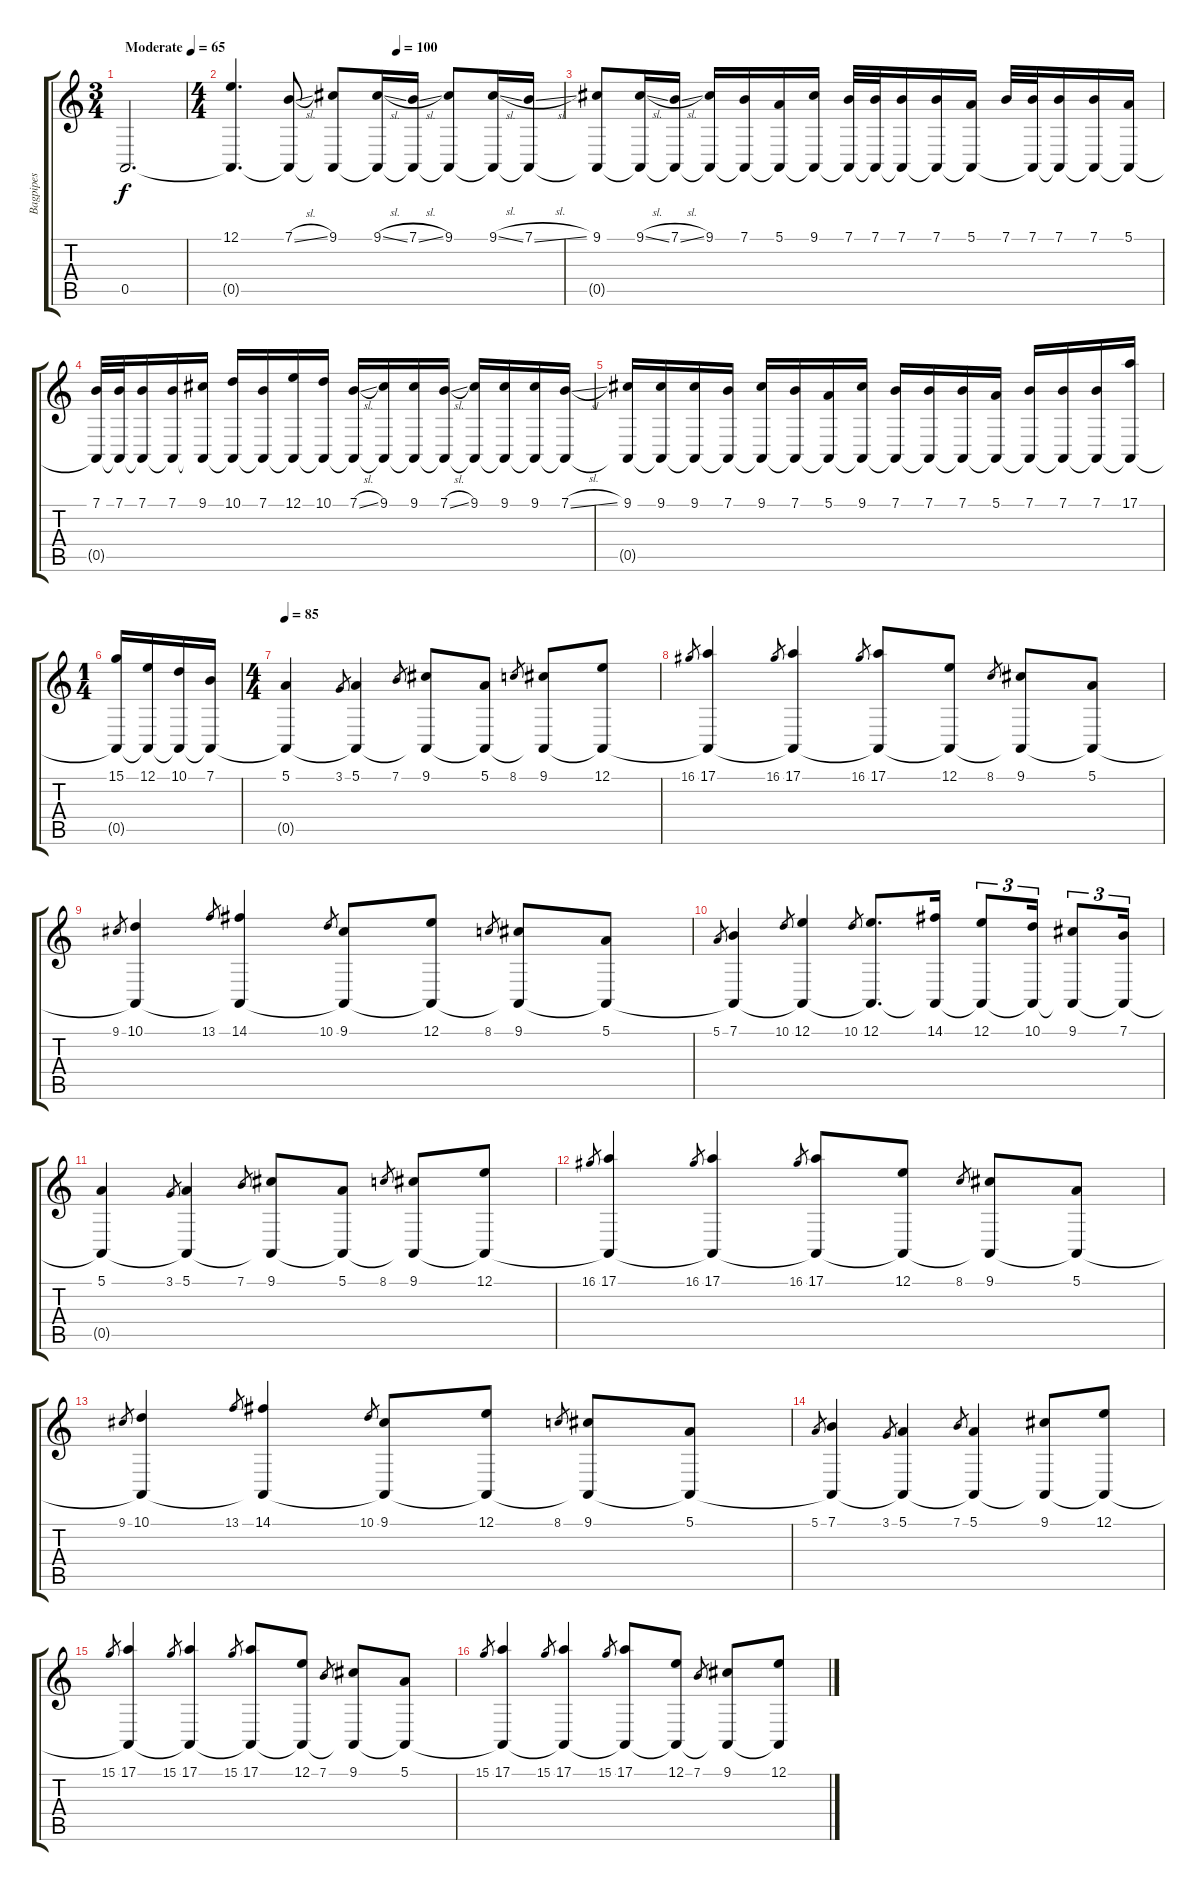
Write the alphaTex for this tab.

\track ("Bagpipes" "Bagpipes") {instrument bagpipe}
\staff {score tabs}
\tuning (E4 B3 G3 D3 A2 E2) {hide}
\ts (3 4)
\tempo (65 "Moderate")
\clef g2
\ks c
0.5.2{d dy f instrument bagpipe} |
\ts (4 4)
\tempo (100 0.5)
(12.1 0.5{t}).4{d} (7.1{sl} 0.5{t}).8 (9.1 0.5{t}).8 (9.1{sl} 0.5{t}).16 (7.1{sl} 0.5{t}).16 (9.1 0.5{t}).8 (9.1{sl} 0.5{t}).16 (7.1{sl} 0.5{t}).16 |
(9.1 0.5{t}).8 (9.1{sl} 0.5{t}).16 (7.1{sl} 0.5{t}).16 (9.1 0.5{t}).16 (7.1 0.5{t}).16 (5.1 0.5{t}).16 (9.1 0.5{t}).16 (7.1 0.5{t}).32 (7.1 0.5{t}).32 (7.1 0.5{t}).16 (7.1 0.5{t}).16 (5.1 0.5{t}).16 7.1.32 (7.1 0.5{t}).32 (7.1 0.5{t}).16 (7.1 0.5{t}).16 (5.1 0.5{t}).16 |
(7.1 0.5{t}).32 (7.1 0.5{t}).32 (7.1 0.5{t}).16 (7.1 0.5{t}).16 (9.1 0.5{t}).16 (10.1 0.5{t}).16 (7.1 0.5{t}).16 (12.1 0.5{t}).16 (10.1 0.5{t}).16 (7.1{sl} 0.5{t}).16 (9.1 0.5{t}).16 (9.1 0.5{t}).16 (7.1{sl} 0.5{t}).16 (9.1 0.5{t}).16 (9.1 0.5{t}).16 (9.1 0.5{t}).16 (7.1{sl} 0.5{t}).16 |
(9.1 0.5{t}).16 (9.1 0.5{t}).16 (9.1 0.5{t}).16 (7.1 0.5{t}).16 (9.1 0.5{t}).16 (7.1 0.5{t}).16 (5.1 0.5{t}).16 (9.1 0.5{t}).16 (7.1 0.5{t}).16 (7.1 0.5{t}).16 (7.1 0.5{t}).16 (5.1 0.5{t}).16 (7.1 0.5{t}).16 (7.1 0.5{t}).16 (7.1 0.5{t}).16 (17.1 0.5{t}).16 |
\ts (1 4)
(15.1 0.5{t}).16 (12.1 0.5{t}).16 (10.1 0.5{t}).16 (7.1 0.5{t}).16 |
\ts (4 4)
\tempo 85
(5.1 0.5{t}).4 3.1.8{gr} (5.1 0.5{t}).4 7.1.8{gr} (9.1 0.5{t}).8 (5.1 0.5{t}).8 8.1.8{gr} (9.1 0.5{t}).8 (12.1 0.5{t}).8 |
16.1.8{gr} (17.1 0.5{t}).4 16.1.8{gr} (17.1 0.5{t}).4 16.1.8{gr} (17.1 0.5{t}).8 (12.1 0.5{t}).8 8.1.8{gr} (9.1 0.5{t}).8 (5.1 0.5{t}).8 |
9.1.8{gr} (10.1 0.5{t}).4 13.1.8{gr} (14.1 0.5{t}).4 10.1.8{gr} (9.1 0.5{t}).8 (12.1 0.5{t}).8 8.1.8{gr} (9.1 0.5{t}).8 (5.1 0.5{t}).8 |
5.1.8{gr} (7.1 0.5{t}).4 10.1.8{gr} (12.1 0.5{t}).4 10.1.8{gr} (12.1 0.5{t}).8{d} (14.1 0.5{t}).16 (12.1 0.5{t}).8{tu (3 2)} (10.1 0.5{t}).16{tu (3 2)} (9.1 0.5{t}).8{tu (3 2)} (7.1 0.5{t}).16{tu (3 2)} |
(5.1 0.5{t}).4 3.1.8{gr} (5.1 0.5{t}).4 7.1.8{gr} (9.1 0.5{t}).8 (5.1 0.5{t}).8 8.1.8{gr} (9.1 0.5{t}).8 (12.1 0.5{t}).8 |
16.1.8{gr} (17.1 0.5{t}).4 16.1.8{gr} (17.1 0.5{t}).4 16.1.8{gr} (17.1 0.5{t}).8 (12.1 0.5{t}).8 8.1.8{gr} (9.1 0.5{t}).8 (5.1 0.5{t}).8 |
9.1.8{gr} (10.1 0.5{t}).4 13.1.8{gr} (14.1 0.5{t}).4 10.1.8{gr} (9.1 0.5{t}).8 (12.1 0.5{t}).8 8.1.8{gr} (9.1 0.5{t}).8 (5.1 0.5{t}).8 |
5.1.8{gr} (7.1 0.5{t}).4 3.1.8{gr} (5.1 0.5{t}).4 7.1.8{gr} (5.1 0.5{t}).4 (9.1 0.5{t}).8 (12.1 0.5{t}).8 |
15.1.8{gr} (17.1 0.5{t}).4 15.1.8{gr} (17.1 0.5{t}).4 15.1.8{gr} (17.1 0.5{t}).8 (12.1 0.5{t}).8 7.1.8{gr} (9.1 0.5{t}).8 (5.1 0.5{t}).8 |
15.1.8{gr} (17.1 0.5{t}).4 15.1.8{gr} (17.1 0.5{t}).4 15.1.8{gr} (17.1 0.5{t}).8 (12.1 0.5{t}).8 7.1.8{gr} (9.1 0.5{t}).8 (12.1 0.5{t}).8
